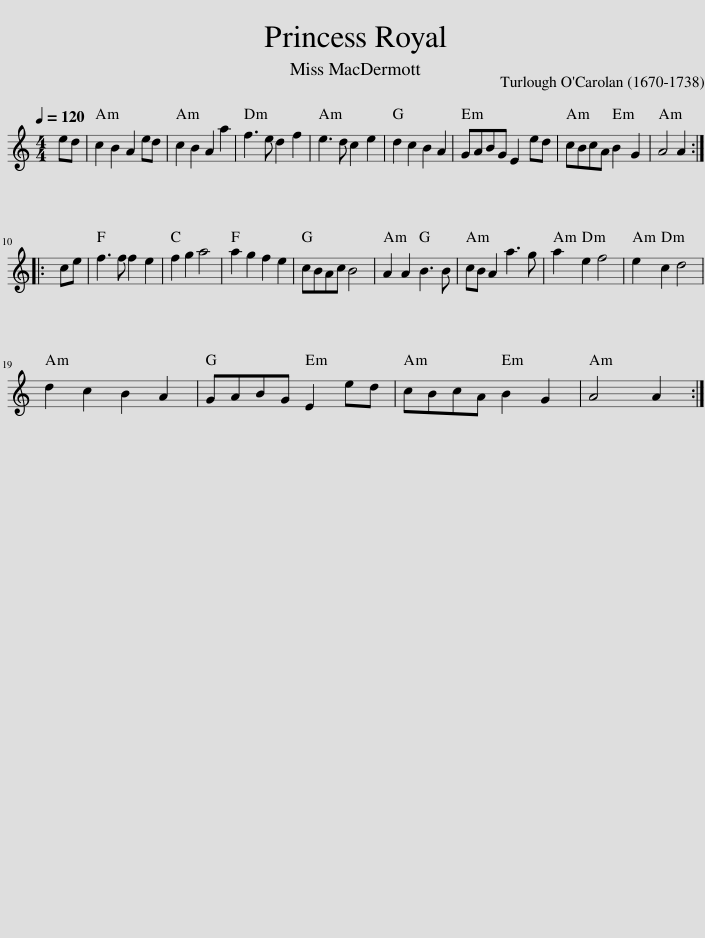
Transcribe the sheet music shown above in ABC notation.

X:1
L:1/8
Q:1/4=120
M:4/4
I:linebreak $
K:C
V:1 treble
V:1
 ed | c2 B2 A2 ed | c2 B2 A2 a2 | f3 e d2 f2 | e3 d c2 e2 | %5
 d2 c2 B2 A2 | GABG E2 ed | cBcA B2 G2 | A4 A2 ::$ ce | %10
 f3 f f2 e2 | f2 g2 a4 | a2 g2 f2 e2 | cBAc B4 | A2 A2 B3 B | %15
 cB A2 a3 g | a2 e2 f4 | e2 c2 d4 |$ d2 c2 B2 A2 | GABG E2 ed | %20
 cBcA B2 G2 | A4 A2 :| %22
